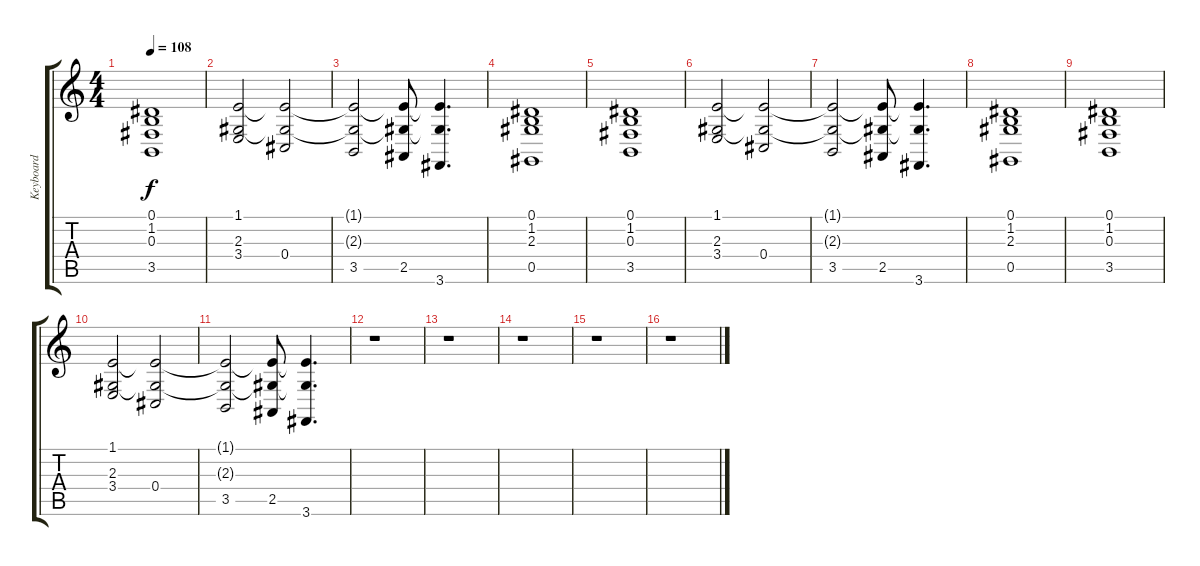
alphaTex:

\track ("Keyboard" "Keyboard") {instrument synthstrings2}
\staff {score tabs}
\tuning (Eb4 Bb3 Gb3 Db3 Ab2 Eb2) {hide}
\ts (4 4)
\tempo 108
\clef g2
\ks c
(0.1 1.2 0.3 3.5).1{dy f} |
(1.1 2.3 3.4).2 (1.1{t} 2.3{t} 0.4).2 |
(1.1{t} 2.3{t} 3.5).2 (1.1{t} 2.3{t} 2.5).8 (1.1{t} 2.3{t} 3.6).4{d} |
(0.1 1.2 2.3 0.5).1 |
(0.1 1.2 0.3 3.5).1 |
(1.1 2.3 3.4).2 (1.1{t} 2.3{t} 0.4).2 |
(1.1{t} 2.3{t} 3.5).2 (1.1{t} 2.3{t} 2.5).8 (1.1{t} 2.3{t} 3.6).4{d} |
(0.1 1.2 2.3 0.5).1 |
(0.1 1.2 0.3 3.5).1 |
(1.1 2.3 3.4).2 (1.1{t} 2.3{t} 0.4).2 |
(1.1{t} 2.3{t} 3.5).2 (1.1{t} 2.3{t} 2.5).8 (1.1{t} 2.3{t} 3.6).4{d} |
r.1 |
r.1 |
r.1 |
r.1 |
r.1
